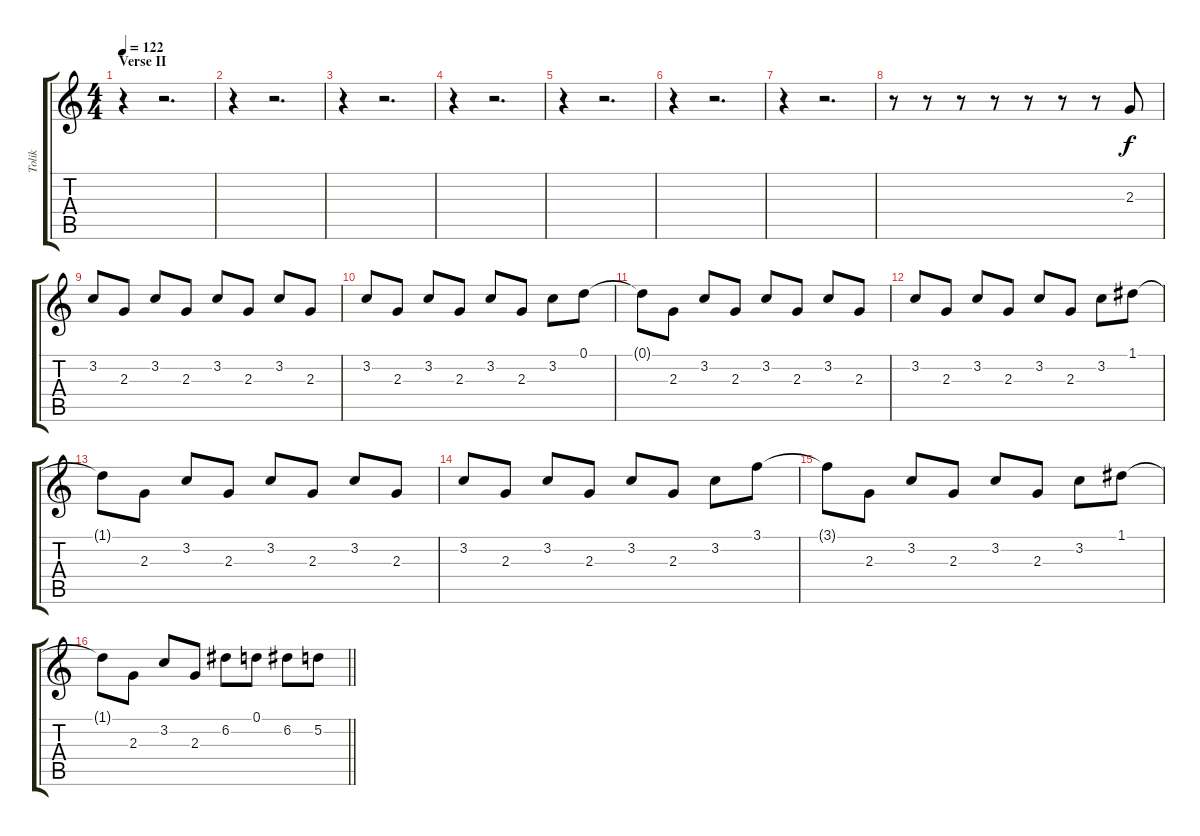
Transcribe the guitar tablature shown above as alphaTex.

\track ("Tolik" "Tolik") {instrument distortionguitar}
\staff {score tabs}
\tuning (D4 A3 F3 C3 G2 C2) {hide}
\ts (4 4)
\section ("" "Verse II")
\tempo 122
\clef g2
\ks c
r.4{dy f} r.2{d} |
r.4 r.2{d} |
r.4 r.2{d} |
r.4 r.2{d} |
r.4 r.2{d} |
r.4 r.2{d} |
r.4 r.2{d} |
r.8 r.8 r.8 r.8 r.8 r.8 r.8 2.3.8 |
3.2.8 2.3.8 3.2.8 2.3.8 3.2.8 2.3.8 3.2.8 2.3.8 |
3.2.8 2.3.8 3.2.8 2.3.8 3.2.8 2.3.8 3.2.8 0.1.8 |
0.1{t}.8 2.3.8 3.2.8 2.3.8 3.2.8 2.3.8 3.2.8 2.3.8 |
3.2.8 2.3.8 3.2.8 2.3.8 3.2.8 2.3.8 3.2.8 1.1.8 |
1.1{t}.8 2.3.8 3.2.8 2.3.8 3.2.8 2.3.8 3.2.8 2.3.8 |
3.2.8 2.3.8 3.2.8 2.3.8 3.2.8 2.3.8 3.2.8 3.1.8 |
3.1{t}.8 2.3.8 3.2.8 2.3.8 3.2.8 2.3.8 3.2.8 1.1.8 |
\barLineRight lightlight
1.1{t}.8 2.3.8 3.2.8 2.3.8 6.2.8 0.1.8 6.2.8 5.2.8
